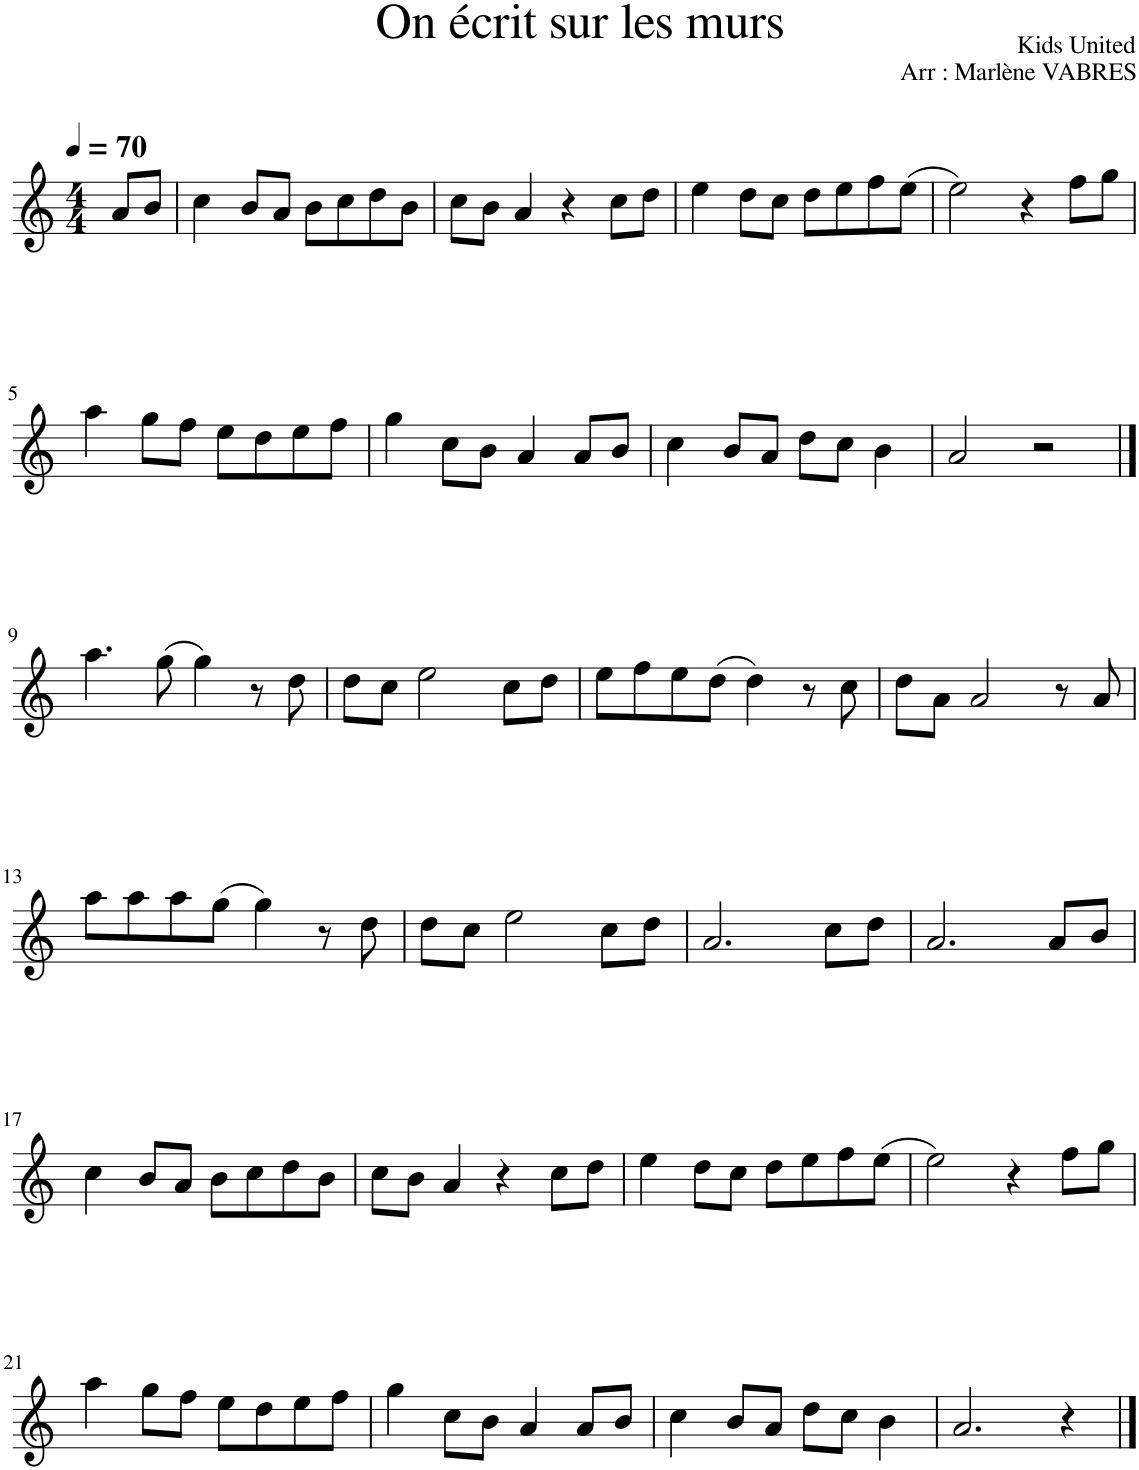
**kern
*part1
*staff1
*I"Piano
*I'Pno.
*clefG2
*k[]
*M4/4
*MM70
=
8a/L
8b/J
=1
4cc\
8b/L
8a/J
8b\L
8cc\
8dd\
8b\J
=2
8cc\L
8b\J
4a/
4r
8cc\L
8dd\J
=3
4ee\
8dd\L
8cc\J
8dd\L
8ee\
8ff\
(8ee\J
=4
2ee\)
4r
8ff\L
8gg\J
!!LO:LB:g=z
=5
4aa\
8gg\L
8ff\J
8ee\L
8dd\
8ee\
8ff\J
=6
4gg\
8cc\L
8b\J
4a/
8a/L
8b/J
=7
4cc\
8b/L
8a/J
8dd\L
8cc\J
4b\
=8
2a/
2r
!!LO:LB:g=z
==9
4.aa\
(8gg\
4gg\)
8r
8dd\
=10
8dd\L
8cc\J
2ee\
8cc\L
8dd\J
=11
8ee\L
8ff\
8ee\
(8dd\J
4dd\)
8r
8cc\
=12
8dd\L
8a\J
2a/
8r
8a/
!!LO:LB:g=z
=13
8aa\L
8aa\
8aa\
(8gg\J
4gg\)
8r
8dd\
=14
8dd\L
8cc\J
2ee\
8cc\L
8dd\J
=15
2.a/
8cc\L
8dd\J
=16
2.a/
8a/L
8b/J
!!LO:LB:g=z
=17
4cc\
8b/L
8a/J
8b\L
8cc\
8dd\
8b\J
=18
8cc\L
8b\J
4a/
4r
8cc\L
8dd\J
=19
4ee\
8dd\L
8cc\J
8dd\L
8ee\
8ff\
(8ee\J
=20
2ee\)
4r
8ff\L
8gg\J
!!LO:LB:g=z
=21
4aa\
8gg\L
8ff\J
8ee\L
8dd\
8ee\
8ff\J
=22
4gg\
8cc\L
8b\J
4a/
8a/L
8b/J
=23
4cc\
8b/L
8a/J
8dd\L
8cc\J
4b\
=24
2.a/
4r
==
*-
